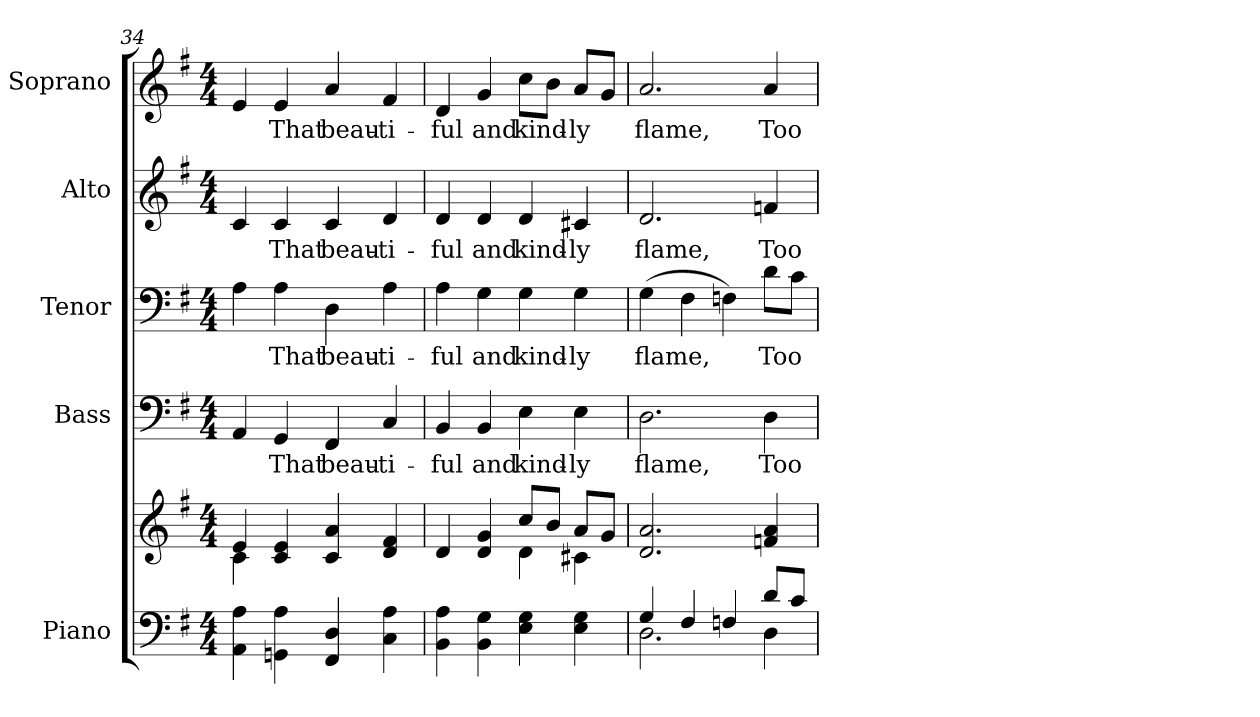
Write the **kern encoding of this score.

**kern	**kern	**kern	**text	**kern	**text	**kern	**text	**kern	**text
*part5	*part5	*part4	*part4	*part3	*part3	*part2	*part2	*part1	*part1
*staff6	*staff5	*staff4	*staff4	*staff3	*staff3	*staff2	*staff2	*staff1	*staff1
*I"Piano	*	*I"Bass	*	*I"Tenor	*	*I"Alto	*	*I"Soprano	*
*I'Pno.	*	*I'B.	*	*I'T.	*	*I'A.	*	*I'S.	*
!!LO:PB:g=z
*clefF4	*clefG2	*clefF4	*	*clefF4	*	*clefG2	*	*clefG2	*
*k[f#]	*k[f#]	*k[f#]	*	*k[f#]	*	*k[f#]	*	*k[f#]	*
*G:	*G:	*G:	*	*G:	*	*G:	*	*G:	*
*M4/4	*M4/4	*M4/4	*	*M4/4	*	*M4/4	*	*M4/4	*
=34	=34	=34	=34	=34	=34	=34	=34	=34	=34
*	*^	*	*	*	*	*	*	*	*
4AAi\ 4Ai	4ei/	4ci\	4AAi/	.	4Ai\	.	4ci/	.	4ei/	.
!	!	!	!	!LO:LY:b:color=#000000	!	!	!	!	!	!
!	!	!	!	!	!	!LO:LY:b:color=#000000	!	!	!	!
!	!	!	!	!	!	!	!	!LO:LY:b:color=#000000	!	!
!	!	!	!	!	!	!	!	!	!	!LO:LY:b:color=#000000
4GGni\ 4Ai	4ci/ 4ei	4ryy	4GGi/	That	4Ai\	That	4ci/	That	4ei/	That
!	!	!	!	!LO:LY:b:color=#000000	!	!	!	!	!	!
!	!	!	!	!	!	!LO:LY:b:color=#000000	!	!	!	!
!	!	!	!	!	!	!	!	!LO:LY:b:color=#000000	!	!
!	!	!	!	!	!	!	!	!	!	!LO:LY:b:color=#000000
4FF#i/ 4Di	4ci/ 4ai	2ryy	4FF#i/	beau-	4Di\	beau-	4ci/	beau-	4ai/	beau-
!	!	!	!	!LO:LY:b:color=#000000	!	!	!	!	!	!
!	!	!	!	!	!	!LO:LY:b:color=#000000	!	!	!	!
!	!	!	!	!	!	!	!	!LO:LY:b:color=#000000	!	!
!	!	!	!	!	!	!	!	!	!	!LO:LY:b:color=#000000
4Ci\ 4Ai	4di/ 4f#i	.	4Ci/	-ti-	4Ai\	-ti-	4di/	-ti-	4f#i/	-ti-
=35	=35	=35	=35	=35	=35	=35	=35	=35	=35	=35
!	!	!	!	!LO:LY:b:color=#000000	!	!	!	!	!	!
!	!	!	!	!	!	!LO:LY:b:color=#000000	!	!	!	!
!	!	!	!	!	!	!	!	!LO:LY:b:color=#000000	!	!
!	!	!	!	!	!	!	!	!	!	!LO:LY:b:color=#000000
4BBi\ 4Ai	4di/	2ryy	4BBi/	-ful	4Ai\	-ful	4di/	-ful	4di/	-ful
!	!	!	!	!LO:LY:b:color=#000000	!	!	!	!	!	!
!	!	!	!	!	!	!LO:LY:b:color=#000000	!	!	!	!
!	!	!	!	!	!	!	!	!LO:LY:b:color=#000000	!	!
!	!	!	!	!	!	!	!	!	!	!LO:LY:b:color=#000000
4BBi\ 4Gi	4di/ 4gi	.	4BBi/	and	4Gi\	and	4di/	and	4gi/	and
!	!	!	!	!LO:LY:b:color=#000000	!	!	!	!	!	!
!	!	!	!	!	!	!LO:LY:b:color=#000000	!	!	!	!
!	!	!	!	!	!	!	!	!LO:LY:b:color=#000000	!	!
!	!	!	!	!	!	!	!	!	!	!LO:LY:b:color=#000000
4Ei\ 4Gi	8cci/L	4di\	4Ei\	kind-	4Gi\	kind-	4di/	kind-	8cci\L	kind-
.	8bi/J	.	.	.	.	.	.	.	8bi\J	.
!	!	!	!	!LO:LY:b:color=#000000	!	!	!	!	!	!
!	!	!	!	!	!	!LO:LY:b:color=#000000	!	!	!	!
!	!	!	!	!	!	!	!	!LO:LY:b:color=#000000	!	!
!	!	!	!	!	!	!	!	!	!	!LO:LY:b:color=#000000
4Ei\ 4Gi	8ai/L	4c#Xi\	4Ei\	-ly	4Gi\	-ly	4c#Xi/	-ly	8ai/L	-ly
.	8gi/J	.	.	.	.	.	.	.	8gi/J	.
*	*v	*v	*	*	*	*	*	*	*	*
!!LO:PB:g=z
=36	=36	=36	=36	=36	=36	=36	=36	=36	=36
*^	*	*	*	*	*	*	*	*	*
!	!	!	!	!LO:LY:b:color=#000000	!	!	!	!	!	!
!	!	!	!	!	!	!LO:LY:b:color=#000000	!	!	!	!
!	!	!	!	!	!	!	!	!LO:LY:b:color=#000000	!	!
!	!	!	!	!	!	!	!	!	!	!LO:LY:b:color=#000000
4Gi/	2.Di\	2.di/ 2.ai	2.Di\	flame,	(4Gi\	flame,	2.di/	flame,	2.ai/	flame,
4F#i/	.	.	.	.	4F#i\	.	.	.	.	.
4Fni/	.	.	.	.	4Fni\)	.	.	.	.	.
!	!	!	!	!LO:LY:b:color=#000000	!	!	!	!	!	!
!	!	!	!	!	!	!LO:LY:b:color=#000000	!	!	!	!
!	!	!	!	!	!	!	!	!LO:LY:b:color=#000000	!	!
!	!	!	!	!	!	!	!	!	!	!LO:LY:b:color=#000000
8di/L	4Di\	4fni/ 4ai	4Di\	Too	8di\L	Too	4fni/	Too	4ai/	Too
8ci/J	.	.	.	.	8ci\J	.	.	.	.	.
*v	*v	*	*	*	*	*	*	*	*	*
=	=	=	=	=	=	=	=	=	=
*-	*-	*-	*-	*-	*-	*-	*-	*-	*-
